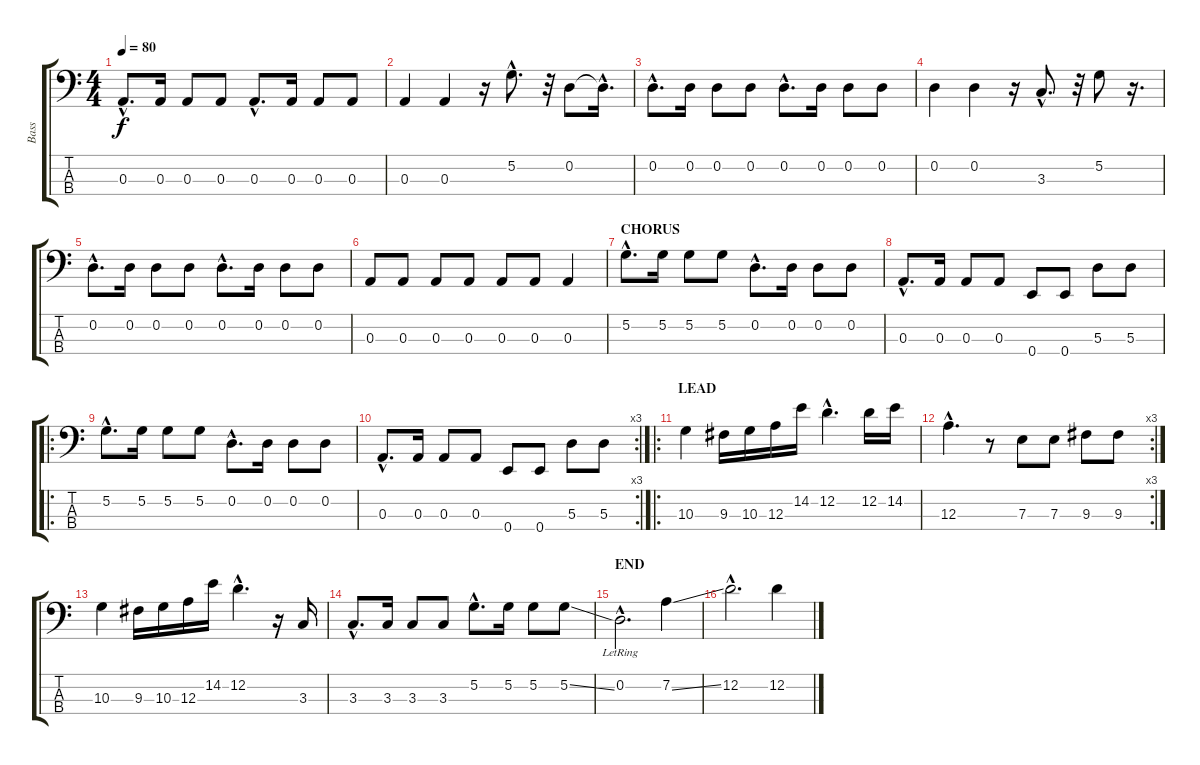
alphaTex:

\track ("Bass" "Bass") {instrument electricbassfinger}
\staff {score tabs}
\tuning (G2 D2 A1 E1) {hide}
\ts (4 4)
\tempo 80
\clef f4
\ks c
0.3{hac}.8{d dy f} 0.3.16 0.3.8 0.3.8 0.3{hac}.8{d} 0.3.16 0.3.8 0.3.8 |
0.3.4 0.3.4 r.16 5.2{hac}.8{d} r.32 0.2.8 0.2{hac t}.16{d} |
0.2{hac}.8{d} 0.2.16 0.2.8 0.2.8 0.2{hac}.8{d} 0.2.16 0.2.8 0.2.8 |
0.2.4 0.2.4 r.16 3.3{hac}.8{d} r.32 5.2.8 r.16{d} |
0.2{hac}.8{d} 0.2.16 0.2.8 0.2.8 0.2{hac}.8{d} 0.2.16 0.2.8 0.2.8 |
0.3.8 0.3.8 0.3.8 0.3.8 0.3.8 0.3.8 0.3.4 |
\section ("" "CHORUS")
5.2{hac}.8{d} 5.2.16 5.2.8 5.2.8 0.2{hac}.8{d} 0.2.16 0.2.8 0.2.8 |
0.3{hac}.8{d} 0.3.16 0.3.8 0.3.8 0.4.8 0.4.8 5.3.8 5.3.8 |
\ro
5.2{hac}.8{d} 5.2.16 5.2.8 5.2.8 0.2{hac}.8{d} 0.2.16 0.2.8 0.2.8 |
\rc 3
0.3{hac}.8{d} 0.3.16 0.3.8 0.3.8 0.4.8 0.4.8 5.3.8 5.3.8 |
\ro
\section ("" "LEAD")
10.3.4 9.3.16 10.3.16 12.3.16 14.2.16 12.2{hac}.4{d} 12.2.16 14.2.16 |
\rc 3
12.3{hac}.4{d} r.8 7.3.8 7.3.8 9.3.8 9.3.8 |
10.3.4 9.3.16 10.3.16 12.3.16 14.2.16 12.2{hac}.4{d} r.16 3.3.16 |
3.3{hac}.8{d} 3.3.16 3.3.8 3.3.8 5.2{hac}.8{d} 5.2.16 5.2.8 5.2{ss}.8 |
\section ("" "END")
0.2{hac lr}.2{d} 7.2{ss}.4 |
12.2{hac}.2{d} 12.2{ss}.4
